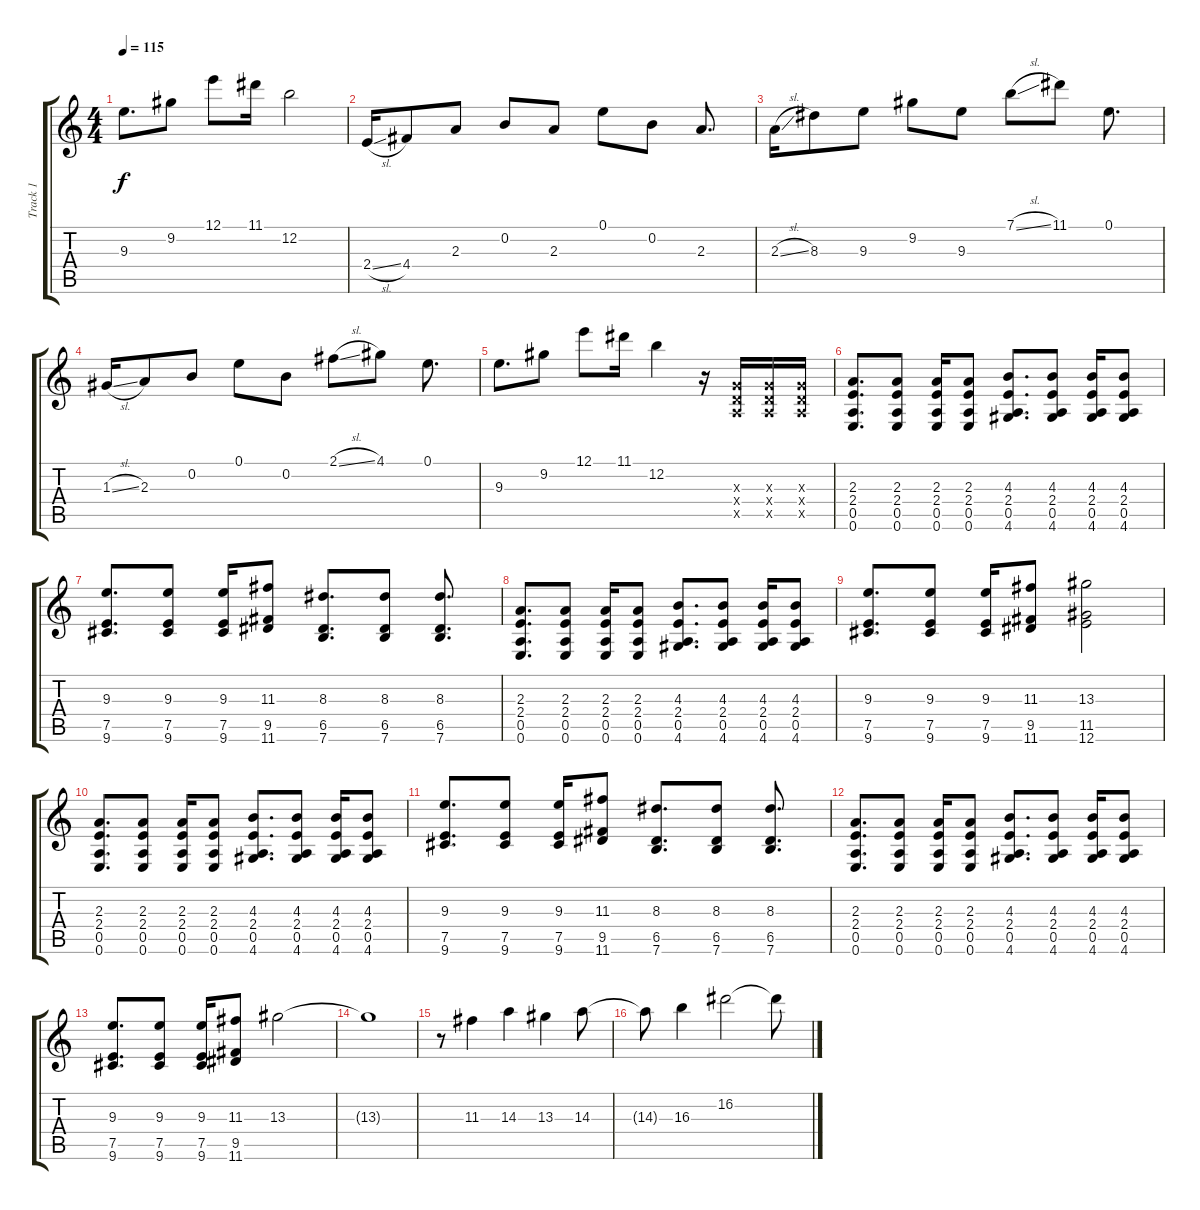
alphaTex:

\track ("Track 1" "Track 1") {instrument electricguitarclean}
\staff {score tabs}
\tuning (E4 B3 G3 D3 A2 E2) {hide}
\ts (4 4)
\tempo 115
\clef g2
\ks c
9.3.8{d dy f} 9.2.8 12.1.8 11.1.16 12.2.2 |
2.4{sl}.16 4.4.8 2.3.8 0.2.8 2.3.8 0.1.8 0.2.8 2.3.8{d} |
2.3{sl}.16 8.3.8 9.3.8 9.2.8 9.3.8 7.1{sl}.8 11.1.8 0.1.8{d} |
1.3{sl}.16 2.3.8 0.2.8 0.1.8 0.2.8 2.1{sl}.8 4.1.8 0.1.8{d} |
9.3.8{d} 9.2.8 12.1.8 11.1.16 12.2.4 r.16 (0.3{x} 0.4{x} 0.5{x}).16 (0.3{x} 0.4{x} 0.5{x}).16 (0.3{x} 0.4{x} 0.5{x}).16 |
(2.3 2.4 0.5 0.6).8{d} (2.3 2.4 0.5 0.6).8 (2.3 2.4 0.5 0.6).16 (2.3 2.4 0.5 0.6).8 (4.3 2.4 0.5 4.6).8{d} (4.3 2.4 0.5 4.6).8 (4.3 2.4 0.5 4.6).16 (4.3 2.4 0.5 4.6).8 |
(9.3 7.5 9.6).8{d} (9.3 7.5 9.6).8 (9.3 7.5 9.6).16 (11.3 9.5 11.6).8 (8.3 6.5 7.6).8{d} (8.3 6.5 7.6).8 (8.3 6.5 7.6).8{d} |
(2.3 2.4 0.5 0.6).8{d} (2.3 2.4 0.5 0.6).8 (2.3 2.4 0.5 0.6).16 (2.3 2.4 0.5 0.6).8 (4.3 2.4 0.5 4.6).8{d} (4.3 2.4 0.5 4.6).8 (4.3 2.4 0.5 4.6).16 (4.3 2.4 0.5 4.6).8 |
(9.3 7.5 9.6).8{d} (9.3 7.5 9.6).8 (9.3 7.5 9.6).16 (11.3 9.5 11.6).8 (13.3 11.5 12.6).2 |
(2.3 2.4 0.5 0.6).8{d} (2.3 2.4 0.5 0.6).8 (2.3 2.4 0.5 0.6).16 (2.3 2.4 0.5 0.6).8 (4.3 2.4 0.5 4.6).8{d} (4.3 2.4 0.5 4.6).8 (4.3 2.4 0.5 4.6).16 (4.3 2.4 0.5 4.6).8 |
(9.3 7.5 9.6).8{d} (9.3 7.5 9.6).8 (9.3 7.5 9.6).16 (11.3 9.5 11.6).8 (8.3 6.5 7.6).8{d} (8.3 6.5 7.6).8 (8.3 6.5 7.6).8{d} |
(2.3 2.4 0.5 0.6).8{d} (2.3 2.4 0.5 0.6).8 (2.3 2.4 0.5 0.6).16 (2.3 2.4 0.5 0.6).8 (4.3 2.4 0.5 4.6).8{d} (4.3 2.4 0.5 4.6).8 (4.3 2.4 0.5 4.6).16 (4.3 2.4 0.5 4.6).8 |
(9.3 7.5 9.6).8{d} (9.3 7.5 9.6).8 (9.3 7.5 9.6).16 (11.3 9.5 11.6).8 13.3.2 |
13.3{t}.1 |
r.8 11.3.4 14.3.4 13.3.4 14.3.8 |
14.3{t}.8 16.3.4 16.2.2 16.2{t}.8
